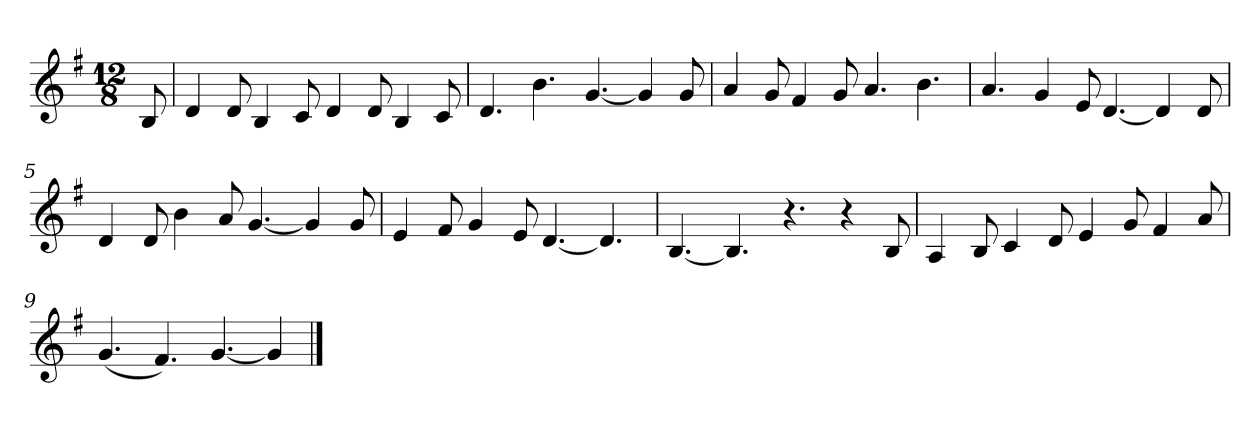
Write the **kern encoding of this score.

**kern
*part1
*staff1
*k[f#]
*M12/8
*MM120
=
8B
=1
4d
8d
4B
8c
4d
8d
4B
8c
=2
4.d
4.b
[4.g
4g]
8g
=3
4a
8g
4f#
8g
4.a
4.b
=4
4.a
4g
8e
[4.d
4d]
8d
=5
4d
8d
4b
8a
[4.g
4g]
8g
=6
4e
8f#
4g
8e
[4.d
4.d]
=7
[4.B
4.B]
4.r
4r
8B
=8
4A
8B
4c
8d
4e
8g
4f#
8a
=9
(4.g
4.f#)
[4.g
4g]
==
*-
